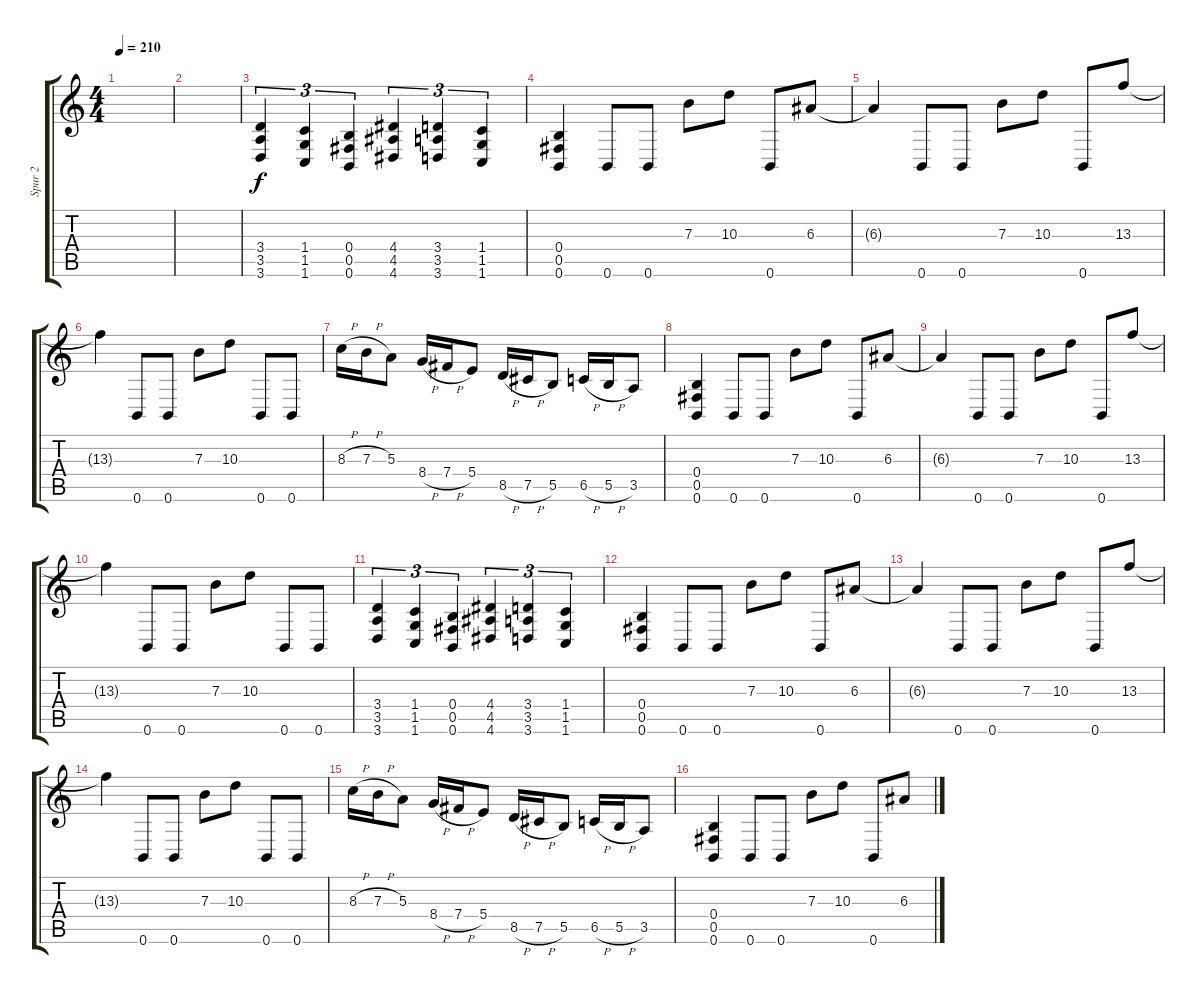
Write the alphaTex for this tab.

\track ("Spur 2" "Spur 2") {instrument distortionguitar}
\staff {score tabs}
\tuning (Db4 Ab3 E3 B2 Gb2 B1) {hide}
\ts (4 4)
\tempo 210
\clef g2
\ks c
|
|
(3.4 3.5 3.6).4{tu (3 2)} (1.4 1.5 1.6).4{tu (3 2)} (0.4 0.5 0.6).4{tu (3 2)} (4.4 4.5 4.6).4{tu (3 2)} (3.4 3.5 3.6).4{tu (3 2)} (1.4 1.5 1.6).4{tu (3 2)} |
(0.4 0.5 0.6).4 0.6.8 0.6.8 7.3.8 10.3.8 0.6.8 6.3.8 |
6.3{t}.4 0.6.8 0.6.8 7.3.8 10.3.8 0.6.8 13.3.8 |
13.3{t}.4 0.6.8 0.6.8 7.3.8 10.3.8 0.6.8 0.6.8 |
8.3{h}.16 7.3{h}.16 5.3.8 8.4{h}.16 7.4{h}.16 5.4.8 8.5{h}.16 7.5{h}.16 5.5.8 6.5{h}.16 5.5{h}.16 3.5.8 |
(0.4 0.5 0.6).4 0.6.8 0.6.8 7.3.8 10.3.8 0.6.8 6.3.8 |
6.3{t}.4 0.6.8 0.6.8 7.3.8 10.3.8 0.6.8 13.3.8 |
13.3{t}.4 0.6.8 0.6.8 7.3.8 10.3.8 0.6.8 0.6.8 |
(3.4 3.5 3.6).4{tu (3 2)} (1.4 1.5 1.6).4{tu (3 2)} (0.4 0.5 0.6).4{tu (3 2)} (4.4 4.5 4.6).4{tu (3 2)} (3.4 3.5 3.6).4{tu (3 2)} (1.4 1.5 1.6).4{tu (3 2)} |
(0.4 0.5 0.6).4 0.6.8 0.6.8 7.3.8 10.3.8 0.6.8 6.3.8 |
6.3{t}.4 0.6.8 0.6.8 7.3.8 10.3.8 0.6.8 13.3.8 |
13.3{t}.4 0.6.8 0.6.8 7.3.8 10.3.8 0.6.8 0.6.8 |
8.3{h}.16 7.3{h}.16 5.3.8 8.4{h}.16 7.4{h}.16 5.4.8 8.5{h}.16 7.5{h}.16 5.5.8 6.5{h}.16 5.5{h}.16 3.5.8 |
(0.4 0.5 0.6).4 0.6.8 0.6.8 7.3.8 10.3.8 0.6.8 6.3.8
